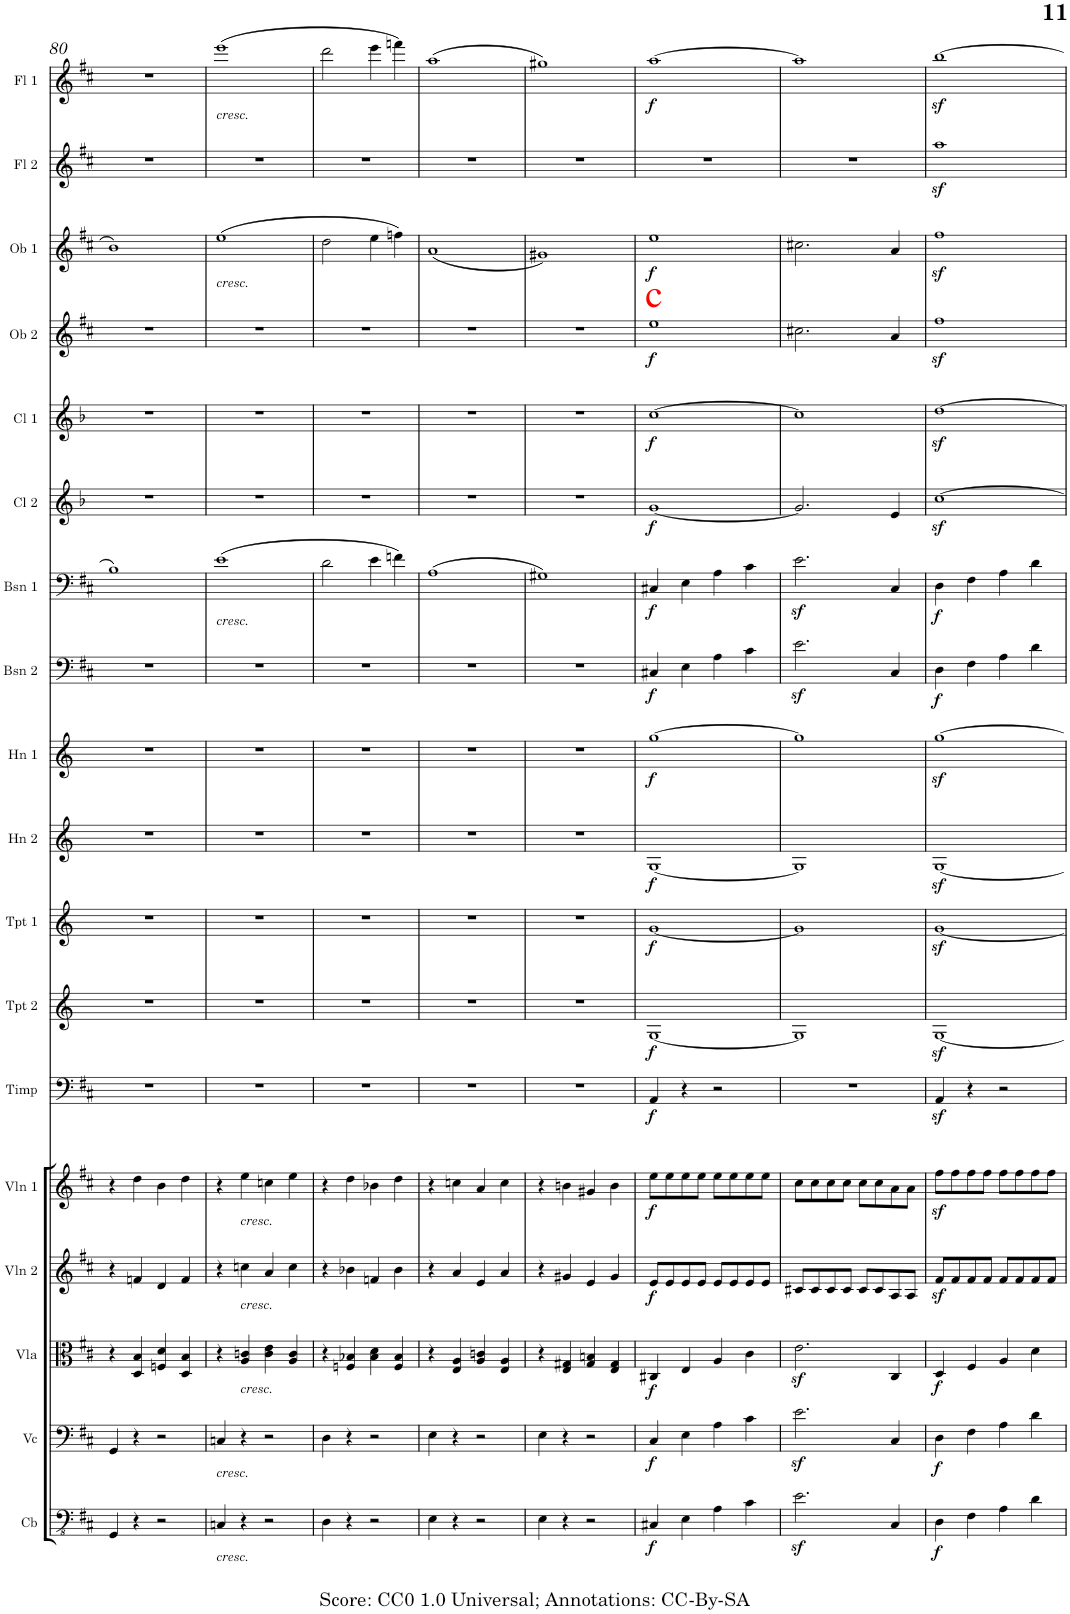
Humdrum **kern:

**kern	**dynam	**kern	**dynam	**kern	**dynam	**kern	**dynam	**kern	**dynam	**kern	**dynam	**kern	**dynam	**kern	**dynam	**kern	**dynam	**kern	**dynam	**kern	**dynam	**kern	**dynam	**kern	**dynam	**kern	**dynam	**kern	**dynam	**kern	**text	**dynam	**kern	**kern	**dynam
*part18	*part18	*part17	*part17	*part16	*part16	*part15	*part15	*part14	*part14	*part13	*part13	*part12	*part12	*part11	*part11	*part10	*part10	*part9	*part9	*part8	*part8	*part7	*part7	*part6	*part6	*part5	*part5	*part4	*part4	*part3	*part3	*part3	*part2	*part1	*part1
*staff18	*staff18	*staff17	*staff17	*staff16	*staff16	*staff15	*staff15	*staff14	*staff14	*staff13	*staff13	*staff12	*staff12	*staff11	*staff11	*staff10	*staff10	*staff9	*staff9	*staff8	*staff8	*staff7	*staff7	*staff6	*staff6	*staff5	*staff5	*staff4	*staff4	*staff3	*staff3	*staff3	*staff2	*staff1	*staff1
*I"Contrabass	*	*I"Violoncello	*	*I"Viola	*	*I"Violin 2	*	*I"Violin 1	*	*I"Timpani	*	*I"D Trumpet 2	*	*I"D Trumpet 1	*	*I"D Horn 2	*	*I"D Horn 1	*	*I"Bassoon 2	*	*I"Bassoon 1	*	*I"A Clarinet 2	*	*I"A Clarinet 1	*	*I"Oboe 2	*	*I"Oboe 1	*	*	*I"Flute 2	*I"Flute 1	*
*I'Cb	*	*I'Vc	*	*I'Vla	*	*I'Vln 2	*	*I'Vln 1	*	*I'Timp	*	*I'Tpt 2	*	*I'Tpt 1	*	*I'Hn 2	*	*I'Hn 1	*	*I'Bsn 2	*	*I'Bsn 1	*	*I'Cl 2	*	*I'Cl 1	*	*I'Ob 2	*	*I'Ob 1	*	*	*I'Fl 2	*I'Fl 1	*
!!LO:PB:g=z
*clefFv4	*	*clefF4	*	*clefC3	*	*clefG2	*	*clefG2	*	*clefF4	*	*clefG2	*	*clefG2	*	*clefG2	*	*clefG2	*	*clefF4	*	*clefF4	*	*clefG2	*	*clefG2	*	*clefG2	*	*clefG2	*	*	*clefG2	*clefG2	*
*	*	*	*	*	*	*	*	*	*	*	*	*Trd-1c-2	*	*Trd-1c-2	*	*Trd6c10	*	*Trd6c10	*	*	*	*	*	*Trd2c3	*	*Trd2c3	*	*	*	*	*	*	*	*	*
*k[f#c#]	*	*k[f#c#]	*	*k[f#c#]	*	*k[f#c#]	*	*k[f#c#]	*	*k[f#c#]	*	*k[]	*	*k[]	*	*k[]	*	*k[]	*	*k[f#c#]	*	*k[f#c#]	*	*k[b-]	*	*k[b-]	*	*k[f#c#]	*	*k[f#c#]	*	*	*k[f#c#]	*k[f#c#]	*
*M2/2	*	*M2/2	*	*M2/2	*	*M2/2	*	*M2/2	*	*M2/2	*	*M2/2	*	*M2/2	*	*M2/2	*	*M2/2	*	*M2/2	*	*M2/2	*	*M2/2	*	*M2/2	*	*M2/2	*	*M2/2	*	*	*M2/2	*M2/2	*
*met(c|)	*	*met(c|)	*	*met(c|)	*	*met(c|)	*	*met(c|)	*	*met(c|)	*	*met(c|)	*	*met(c|)	*	*met(c|)	*	*met(c|)	*	*met(c|)	*	*met(c|)	*	*met(c|)	*	*met(c|)	*	*met(c|)	*	*met(c|)	*	*	*met(c|)	*met(c|)	*
=80	=80	=80	=80	=80	=80	=80	=80	=80	=80	=80	=80	=80	=80	=80	=80	=80	=80	=80	=80	=80	=80	=80	=80	=80	=80	=80	=80	=80	=80	=80	=80	=80	=80	=80	=80
4GGG/	.	4GG/	.	4r	.	4r	.	4r	.	1r	.	1r	.	1r	.	1r	.	1r	.	1r	.	1B	.	1r	.	1r	.	1r	.	1b	.	.	1r	1r	.
4r	.	4r	.	4D/ 4B/	.	4fn/	.	4dd\	.	.	.	.	.	.	.	.	.	.	.	.	.	.	.	.	.	.	.	.	.	.	.	.	.	.	.
2r	.	2r	.	4Fn/ 4d/	.	4d/	.	4b\	.	.	.	.	.	.	.	.	.	.	.	.	.	.	.	.	.	.	.	.	.	.	.	.	.	.	.
.	.	.	.	4D/ 4B/	.	4f/	.	4dd\	.	.	.	.	.	.	.	.	.	.	.	.	.	.	.	.	.	.	.	.	.	.	.	.	.	.	.
=81	=81	=81	=81	=81	=81	=81	=81	=81	=81	=81	=81	=81	=81	=81	=81	=81	=81	=81	=81	=81	=81	=81	=81	=81	=81	=81	=81	=81	=81	=81	=81	=81	=81	=81	=81
!	!	!	!	!	!	!	!	!	!	!	!	!	!	!	!	!	!	!	!	!	!	!	!	!	!	!	!	!	!	!	!	!	!	!LO:TX:b:i:t=cresc.	!
!	!	!	!	!	!	!	!	!	!	!	!	!	!	!	!	!	!	!	!	!	!	!	!	!	!	!	!	!	!	!LO:TX:b:i:t=cresc.	!	!	!	!	!
!	!	!	!	!	!	!	!	!	!	!	!	!	!	!	!	!	!	!	!	!	!	!LO:TX:b:i:t=cresc.	!	!	!	!	!	!	!	!	!	!	!	!	!
!	!	!LO:TX:b:i:t=cresc.	!	!	!	!	!	!	!	!	!	!	!	!	!	!	!	!	!	!	!	!	!	!	!	!	!	!	!	!	!	!	!	!	!
!LO:TX:b:i:t=cresc.	!	!	!	!	!	!	!	!	!	!	!	!	!	!	!	!	!	!	!	!	!	!	!	!	!	!	!	!	!	!	!	!	!	!	!
4CCn/	.	4Cn/	.	4r	.	4r	.	4r	.	1r	.	1r	.	1r	.	1r	.	1r	.	1r	.	(1e	.	1r	.	1r	.	1r	.	(1ee	.	.	1r	(1eee	.
!	!	!	!	!	!	!	!	!LO:TX:b:i:t=cresc.	!	!	!	!	!	!	!	!	!	!	!	!	!	!	!	!	!	!	!	!	!	!	!	!	!	!	!
!	!	!	!	!	!	!LO:TX:b:i:t=cresc.	!	!	!	!	!	!	!	!	!	!	!	!	!	!	!	!	!	!	!	!	!	!	!	!	!	!	!	!	!
!	!	!	!	!LO:TX:b:i:t=cresc.	!	!	!	!	!	!	!	!	!	!	!	!	!	!	!	!	!	!	!	!	!	!	!	!	!	!	!	!	!	!	!
4r	.	4r	.	4A/ 4cn/	.	4ccn\	.	4ee\	.	.	.	.	.	.	.	.	.	.	.	.	.	.	.	.	.	.	.	.	.	.	.	.	.	.	.
2r	.	2r	.	4c\ 4e\	.	4a/	.	4ccn\	.	.	.	.	.	.	.	.	.	.	.	.	.	.	.	.	.	.	.	.	.	.	.	.	.	.	.
.	.	.	.	4A/ 4c/	.	4cc\	.	4ee\	.	.	.	.	.	.	.	.	.	.	.	.	.	.	.	.	.	.	.	.	.	.	.	.	.	.	.
=82	=82	=82	=82	=82	=82	=82	=82	=82	=82	=82	=82	=82	=82	=82	=82	=82	=82	=82	=82	=82	=82	=82	=82	=82	=82	=82	=82	=82	=82	=82	=82	=82	=82	=82	=82
4DD\	.	4D\	.	4r	.	4r	.	4r	.	1r	.	1r	.	1r	.	1r	.	1r	.	1r	.	2d\	.	1r	.	1r	.	1r	.	2dd\	.	.	1r	2ddd\	.
4r	.	4r	.	4Fn/ 4B-X/	.	4b-X\	.	4dd\	.	.	.	.	.	.	.	.	.	.	.	.	.	.	.	.	.	.	.	.	.	.	.	.	.	.	.
2r	.	2r	.	4B-\ 4d\	.	4fn/	.	4b-X\	.	.	.	.	.	.	.	.	.	.	.	.	.	4e\	.	.	.	.	.	.	.	4ee\	.	.	.	4eee\	.
.	.	.	.	4F/ 4B-/	.	4b-\	.	4dd\	.	.	.	.	.	.	.	.	.	.	.	.	.	4fn\)	.	.	.	.	.	.	.	4ffn\)	.	.	.	4fffn\)	.
=83	=83	=83	=83	=83	=83	=83	=83	=83	=83	=83	=83	=83	=83	=83	=83	=83	=83	=83	=83	=83	=83	=83	=83	=83	=83	=83	=83	=83	=83	=83	=83	=83	=83	=83	=83
4EE\	.	4E\	.	4r	.	4r	.	4r	.	1r	.	1r	.	1r	.	1r	.	1r	.	1r	.	(1A	.	1r	.	1r	.	1r	.	(1a	.	.	1r	(1aa	.
4r	.	4r	.	4E/ 4A/	.	4a/	.	4ccn\	.	.	.	.	.	.	.	.	.	.	.	.	.	.	.	.	.	.	.	.	.	.	.	.	.	.	.
2r	.	2r	.	4A/ 4cn/	.	4e/	.	4a/	.	.	.	.	.	.	.	.	.	.	.	.	.	.	.	.	.	.	.	.	.	.	.	.	.	.	.
.	.	.	.	4E/ 4A/	.	4a/	.	4cc\	.	.	.	.	.	.	.	.	.	.	.	.	.	.	.	.	.	.	.	.	.	.	.	.	.	.	.
=84	=84	=84	=84	=84	=84	=84	=84	=84	=84	=84	=84	=84	=84	=84	=84	=84	=84	=84	=84	=84	=84	=84	=84	=84	=84	=84	=84	=84	=84	=84	=84	=84	=84	=84	=84
4EE\	.	4E\	.	4r	.	4r	.	4r	.	1r	.	1r	.	1r	.	1r	.	1r	.	1r	.	1G#X)	.	1r	.	1r	.	1r	.	1g#X)	.	.	1r	1gg#X)	.
4r	.	4r	.	4E/ 4G#X/	.	4g#X/	.	4bn\	.	.	.	.	.	.	.	.	.	.	.	.	.	.	.	.	.	.	.	.	.	.	.	.	.	.	.
2r	.	2r	.	4G#/ 4Bn/	.	4e/	.	4g#X/	.	.	.	.	.	.	.	.	.	.	.	.	.	.	.	.	.	.	.	.	.	.	.	.	.	.	.
.	.	.	.	4E/ 4G#/	.	4g#/	.	4b\	.	.	.	.	.	.	.	.	.	.	.	.	.	.	.	.	.	.	.	.	.	.	.	.	.	.	.
=85	=85	=85	=85	=85	=85	=85	=85	=85	=85	=85	=85	=85	=85	=85	=85	=85	=85	=85	=85	=85	=85	=85	=85	=85	=85	=85	=85	=85	=85	=85	=85	=85	=85	=85	=85
!	!LO:DY:b	!	!LO:DY:b	!	!LO:DY:b	!	!LO:DY:b	!	!LO:DY:b	!	!LO:DY:b	!	!LO:DY:b	!	!LO:DY:b	!	!LO:DY:b	!	!LO:DY:b	!	!LO:DY:b	!	!LO:DY:b	!	!LO:DY:b	!	!LO:DY:b	!	!LO:DY:b	!	!LO:LY:b:color=#FF0000	!LO:DY:b	!	!	!LO:DY:b
4CC#X/	f	4C#/	f	4C#X/	f	8e/L	f	8ee\L	f	4AA/	f	[1G	f	[1g	f	[1G	f	[1gg	f	4C#X/	f	4C#X/	f	[1g	f	[1cc	f	1ee	f	1ee	c	f	1r	[1aa	f
.	.	.	.	.	.	8e/	.	8ee\	.	.	.	.	.	.	.	.	.	.	.	.	.	.	.	.	.	.	.	.	.	.	.	.	.	.	.
4EE\	.	4E\	.	4E/	.	8e/	.	8ee\	.	4r	.	.	.	.	.	.	.	.	.	4E\	.	4E\	.	.	.	.	.	.	.	.	.	.	.	.	.
.	.	.	.	.	.	8e/J	.	8ee\J	.	.	.	.	.	.	.	.	.	.	.	.	.	.	.	.	.	.	.	.	.	.	.	.	.	.	.
4AA\	.	4A\	.	4A/	.	8e/L	.	8ee\L	.	2r	.	.	.	.	.	.	.	.	.	4A\	.	4A\	.	.	.	.	.	.	.	.	.	.	.	.	.
.	.	.	.	.	.	8e/	.	8ee\	.	.	.	.	.	.	.	.	.	.	.	.	.	.	.	.	.	.	.	.	.	.	.	.	.	.	.
4C#\	.	4c#\	.	4c#\	.	8e/	.	8ee\	.	.	.	.	.	.	.	.	.	.	.	4c#\	.	4c#\	.	.	.	.	.	.	.	.	.	.	.	.	.
.	.	.	.	.	.	8e/J	.	8ee\J	.	.	.	.	.	.	.	.	.	.	.	.	.	.	.	.	.	.	.	.	.	.	.	.	.	.	.
=86	=86	=86	=86	=86	=86	=86	=86	=86	=86	=86	=86	=86	=86	=86	=86	=86	=86	=86	=86	=86	=86	=86	=86	=86	=86	=86	=86	=86	=86	=86	=86	=86	=86	=86	=86
2.Ez<\	.	2.ez<\	.	2.ez<\	.	8c#X/L	.	8cc#\L	.	1r	.	1G]	.	1g]	.	1G]	.	1gg]	.	2.ez<\	.	2.ez<\	.	2.g/]	.	1cc]	.	2.cc#X\	.	2.cc#X\	.	.	1r	1aa]	.
.	.	.	.	.	.	8c#/	.	8cc#\	.	.	.	.	.	.	.	.	.	.	.	.	.	.	.	.	.	.	.	.	.	.	.	.	.	.	.
.	.	.	.	.	.	8c#/	.	8cc#\	.	.	.	.	.	.	.	.	.	.	.	.	.	.	.	.	.	.	.	.	.	.	.	.	.	.	.
.	.	.	.	.	.	8c#/J	.	8cc#\J	.	.	.	.	.	.	.	.	.	.	.	.	.	.	.	.	.	.	.	.	.	.	.	.	.	.	.
.	.	.	.	.	.	8c#/L	.	8cc#\L	.	.	.	.	.	.	.	.	.	.	.	.	.	.	.	.	.	.	.	.	.	.	.	.	.	.	.
.	.	.	.	.	.	8c#/	.	8cc#\	.	.	.	.	.	.	.	.	.	.	.	.	.	.	.	.	.	.	.	.	.	.	.	.	.	.	.
4CC#/	.	4C#/	.	4C#/	.	8A/	.	8a\	.	.	.	.	.	.	.	.	.	.	.	4C#/	.	4C#/	.	4e/	.	.	.	4a/	.	4a/	.	.	.	.	.
.	.	.	.	.	.	8A/J	.	8a\J	.	.	.	.	.	.	.	.	.	.	.	.	.	.	.	.	.	.	.	.	.	.	.	.	.	.	.
=87	=87	=87	=87	=87	=87	=87	=87	=87	=87	=87	=87	=87	=87	=87	=87	=87	=87	=87	=87	=87	=87	=87	=87	=87	=87	=87	=87	=87	=87	=87	=87	=87	=87	=87	=87
!	!LO:DY:b	!	!LO:DY:b	!	!LO:DY:b	!	!	!	!	!	!	!	!	!	!	!	!	!	!	!	!LO:DY:b	!	!LO:DY:b	!	!	!	!	!	!	!	!	!	!	!	!
4DD\	f	4D\	f	4D/	f	8f#z</L	.	8ff#z<\L	.	4AAz</	.	[1Gz<	.	[1gz<	.	[1Gz<	.	[1ggz<	.	4D\	f	4D\	f	[1ccz<	.	[1ddz<	.	1ff#z<	.	1ff#z<	.	.	1aaz<	[1bbz<	.
.	.	.	.	.	.	8f#/	.	8ff#\	.	.	.	.	.	.	.	.	.	.	.	.	.	.	.	.	.	.	.	.	.	.	.	.	.	.	.
4FF#\	.	4F#\	.	4F#/	.	8f#/	.	8ff#\	.	4r	.	.	.	.	.	.	.	.	.	4F#\	.	4F#\	.	.	.	.	.	.	.	.	.	.	.	.	.
.	.	.	.	.	.	8f#/J	.	8ff#\J	.	.	.	.	.	.	.	.	.	.	.	.	.	.	.	.	.	.	.	.	.	.	.	.	.	.	.
4AA\	.	4A\	.	4A/	.	8f#/L	.	8ff#\L	.	2r	.	.	.	.	.	.	.	.	.	4A\	.	4A\	.	.	.	.	.	.	.	.	.	.	.	.	.
.	.	.	.	.	.	8f#/	.	8ff#\	.	.	.	.	.	.	.	.	.	.	.	.	.	.	.	.	.	.	.	.	.	.	.	.	.	.	.
4D\	.	4d\	.	4d\	.	8f#/	.	8ff#\	.	.	.	.	.	.	.	.	.	.	.	4d\	.	4d\	.	.	.	.	.	.	.	.	.	.	.	.	.
.	.	.	.	.	.	8f#/J	.	8ff#\J	.	.	.	.	.	.	.	.	.	.	.	.	.	.	.	.	.	.	.	.	.	.	.	.	.	.	.
=	=	=	=	=	=	=	=	=	=	=	=	=	=	=	=	=	=	=	=	=	=	=	=	=	=	=	=	=	=	=	=	=	=	=	=
*-	*-	*-	*-	*-	*-	*-	*-	*-	*-	*-	*-	*-	*-	*-	*-	*-	*-	*-	*-	*-	*-	*-	*-	*-	*-	*-	*-	*-	*-	*-	*-	*-	*-	*-	*-
